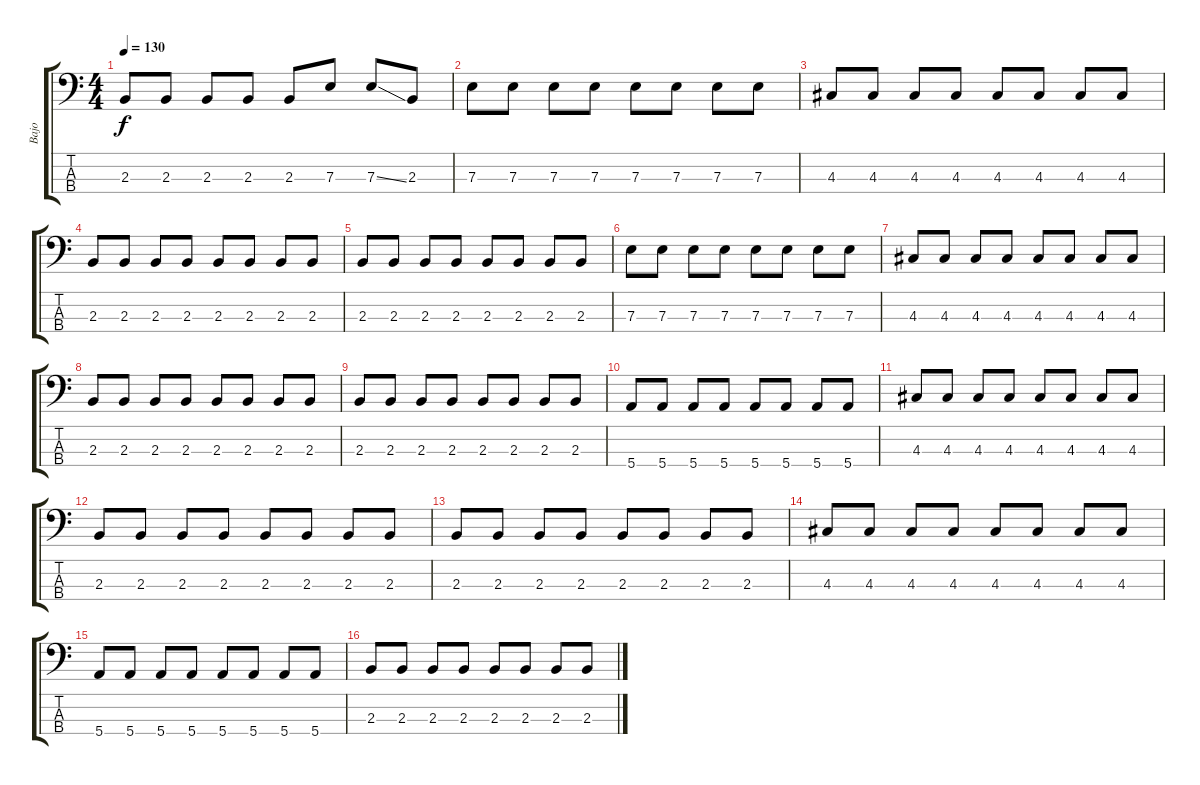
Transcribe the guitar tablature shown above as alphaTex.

\track ("Bajo" "Bajo") {instrument electricbasspick}
\staff {score tabs}
\tuning (G2 D2 A1 E1) {hide}
\ts (4 4)
\tempo 130
\clef f4
\ks c
2.3.8{dy f} 2.3.8 2.3.8 2.3.8 2.3.8 7.3.8 7.3{ss}.8 2.3.8 |
7.3.8 7.3.8 7.3.8 7.3.8 7.3.8 7.3.8 7.3.8 7.3.8 |
4.3.8 4.3.8 4.3.8 4.3.8 4.3.8 4.3.8 4.3.8 4.3.8 |
2.3.8 2.3.8 2.3.8 2.3.8 2.3.8 2.3.8 2.3.8 2.3.8 |
2.3.8 2.3.8 2.3.8 2.3.8 2.3.8 2.3.8 2.3.8 2.3.8 |
7.3.8 7.3.8 7.3.8 7.3.8 7.3.8 7.3.8 7.3.8 7.3.8 |
4.3.8 4.3.8 4.3.8 4.3.8 4.3.8 4.3.8 4.3.8 4.3.8 |
2.3.8 2.3.8 2.3.8 2.3.8 2.3.8 2.3.8 2.3.8 2.3.8 |
2.3.8 2.3.8 2.3.8 2.3.8 2.3.8 2.3.8 2.3.8 2.3.8 |
5.4.8 5.4.8 5.4.8 5.4.8 5.4.8 5.4.8 5.4.8 5.4.8 |
4.3.8 4.3.8 4.3.8 4.3.8 4.3.8 4.3.8 4.3.8 4.3.8 |
2.3.8 2.3.8 2.3.8 2.3.8 2.3.8 2.3.8 2.3.8 2.3.8 |
2.3.8 2.3.8 2.3.8 2.3.8 2.3.8 2.3.8 2.3.8 2.3.8 |
4.3.8 4.3.8 4.3.8 4.3.8 4.3.8 4.3.8 4.3.8 4.3.8 |
5.4.8 5.4.8 5.4.8 5.4.8 5.4.8 5.4.8 5.4.8 5.4.8 |
2.3.8 2.3.8 2.3.8 2.3.8 2.3.8 2.3.8 2.3.8 2.3.8
